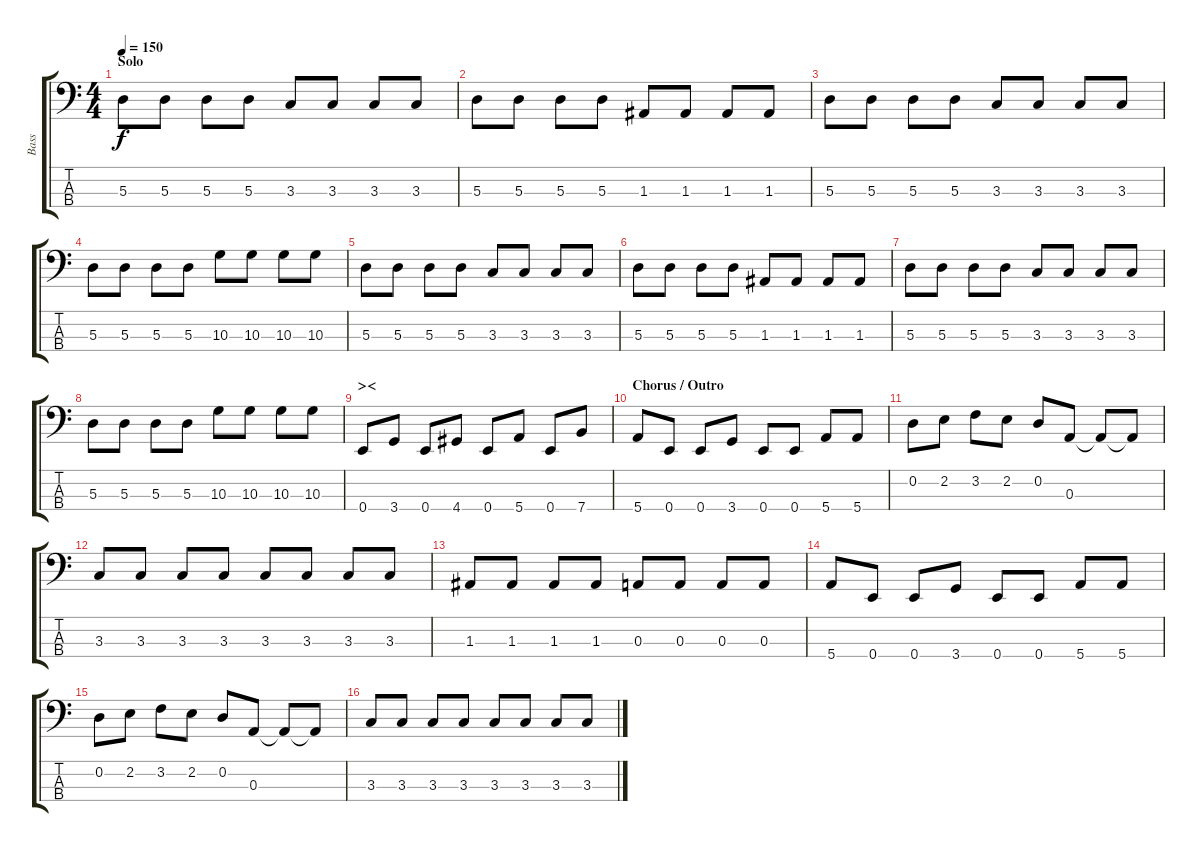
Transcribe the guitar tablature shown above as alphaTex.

\track ("Bass" "Bass") {instrument electricbassfinger}
\staff {score tabs}
\tuning (G2 D2 A1 E1) {hide}
\ts (4 4)
\section ("" "Solo")
\tempo 150
\clef f4
\ks c
5.3.8{dy f} 5.3.8 5.3.8 5.3.8 3.3.8 3.3.8 3.3.8 3.3.8 |
5.3.8 5.3.8 5.3.8 5.3.8 1.3.8 1.3.8 1.3.8 1.3.8 |
5.3.8 5.3.8 5.3.8 5.3.8 3.3.8 3.3.8 3.3.8 3.3.8 |
5.3.8 5.3.8 5.3.8 5.3.8 10.3.8 10.3.8 10.3.8 10.3.8 |
5.3.8 5.3.8 5.3.8 5.3.8 3.3.8 3.3.8 3.3.8 3.3.8 |
5.3.8 5.3.8 5.3.8 5.3.8 1.3.8 1.3.8 1.3.8 1.3.8 |
5.3.8 5.3.8 5.3.8 5.3.8 3.3.8 3.3.8 3.3.8 3.3.8 |
5.3.8 5.3.8 5.3.8 5.3.8 10.3.8 10.3.8 10.3.8 10.3.8 |
\section ("" "><")
0.4.8 3.4.8 0.4.8 4.4.8 0.4.8 5.4.8 0.4.8 7.4.8 |
\section ("" "Chorus / Outro")
5.4.8 0.4.8 0.4.8 3.4.8 0.4.8 0.4.8 5.4.8 5.4.8 |
0.2.8 2.2.8 3.2.8 2.2.8 0.2.8 0.3.8 0.3{t}.8 0.3{t}.8 |
3.3.8 3.3.8 3.3.8 3.3.8 3.3.8 3.3.8 3.3.8 3.3.8 |
1.3.8 1.3.8 1.3.8 1.3.8 0.3.8 0.3.8 0.3.8 0.3.8 |
5.4.8 0.4.8 0.4.8 3.4.8 0.4.8 0.4.8 5.4.8 5.4.8 |
0.2.8 2.2.8 3.2.8 2.2.8 0.2.8 0.3.8 0.3{t}.8 0.3{t}.8 |
3.3.8 3.3.8 3.3.8 3.3.8 3.3.8 3.3.8 3.3.8 3.3.8
